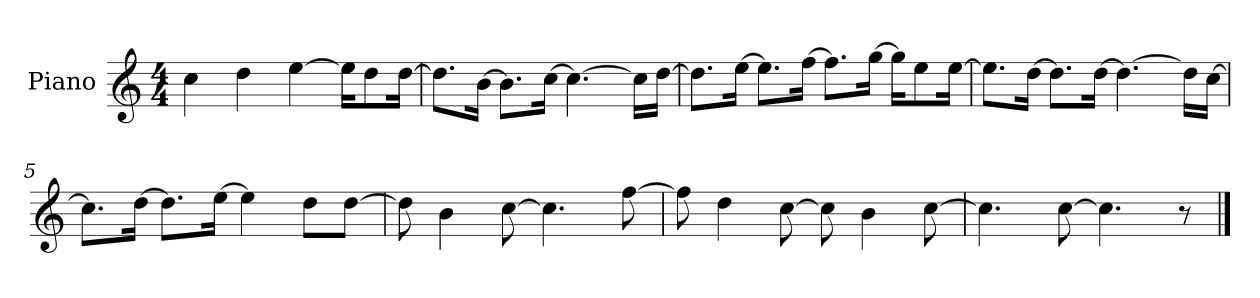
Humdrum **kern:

**kern
*part1
*staff1
*I"Piano
*I'P-no
*clefG2
*k[]
*M4/4
*MM90
=1
4cc\
4dd\
[4ee\
16ee\KL]
8dd\
[16dd\Jk
=2
8.dd\L]
[16b\Jk
8.b\L]
[16cc\Jk
4.cc\_
16cc\LL]
[16dd\JJ
=3
8.dd\L]
[16ee\Jk
8.ee\L]
[16ff\Jk
8.ff\L]
[16gg\Jk
16gg\KL]
8ee\
[16ee\Jk
=4
8.ee\L]
[16dd\Jk
8.dd\L]
[16dd\Jk
4.dd\_
16dd\LL]
[16cc\JJ
!!LO:LB:g=z
=5
8.cc\L]
[16dd\Jk
8.dd\L]
[16ee\Jk
4ee\]
8dd\L
[8dd\J
=6
8dd\]
4b\
[8cc\
4.cc\]
[8ff\
=7
8ff\]
4dd\
[8cc\
8cc\]
4b\
[8cc\
=8
4.cc\]
[8cc\
4.cc\]
8r
==
*-
